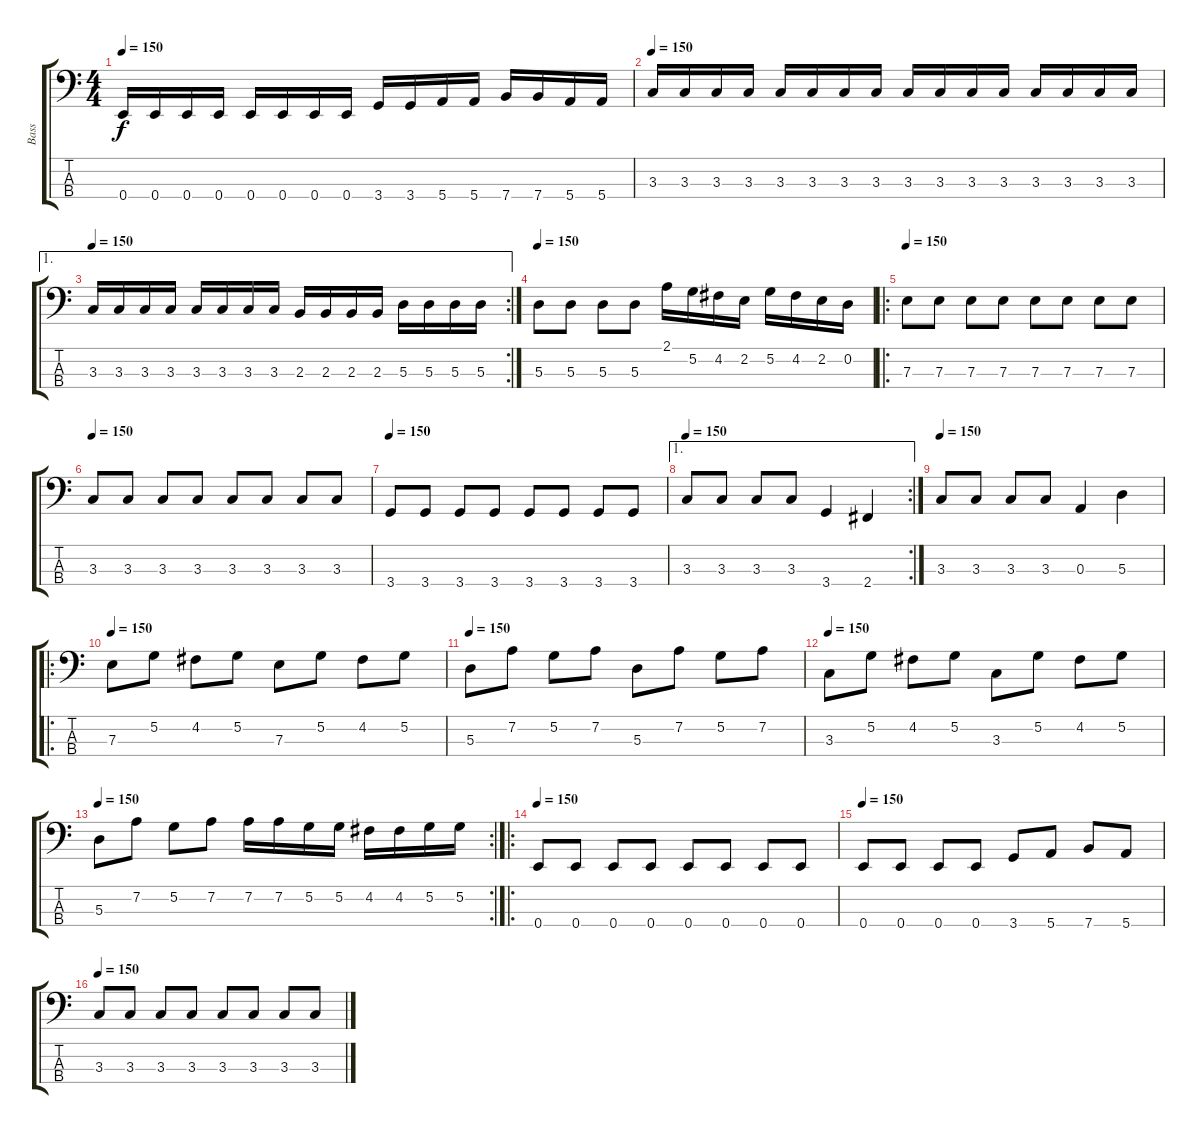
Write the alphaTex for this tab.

\track ("Bass" "Bass") {instrument electricbasspick}
\staff {score tabs}
\tuning (G2 D2 A1 E1) {hide}
\ts (4 4)
\tempo 150
\clef f4
\ks c
0.4.16{dy f} 0.4.16 0.4.16 0.4.16 0.4.16 0.4.16 0.4.16 0.4.16 3.4.16 3.4.16 5.4.16 5.4.16 7.4.16 7.4.16 5.4.16 5.4.16 |
\tempo 150
3.3.16 3.3.16 3.3.16 3.3.16 3.3.16 3.3.16 3.3.16 3.3.16 3.3.16 3.3.16 3.3.16 3.3.16 3.3.16 3.3.16 3.3.16 3.3.16 |
\ae 1
\rc 2
\tempo 150
3.3.16 3.3.16 3.3.16 3.3.16 3.3.16 3.3.16 3.3.16 3.3.16 2.3.16 2.3.16 2.3.16 2.3.16 5.3.16 5.3.16 5.3.16 5.3.16 |
\tempo 150
5.3.8 5.3.8 5.3.8 5.3.8 2.1.16 5.2.16 4.2.16 2.2.16 5.2.16 4.2.16 2.2.16 0.2.16 |
\ro
\tempo 150
7.3.8 7.3.8 7.3.8 7.3.8 7.3.8 7.3.8 7.3.8 7.3.8 |
\tempo 150
3.3.8 3.3.8 3.3.8 3.3.8 3.3.8 3.3.8 3.3.8 3.3.8 |
\tempo 150
3.4.8 3.4.8 3.4.8 3.4.8 3.4.8 3.4.8 3.4.8 3.4.8 |
\ae 1
\rc 2
\tempo 150
3.3.8 3.3.8 3.3.8 3.3.8 3.4.4 2.4.4 |
\tempo 150
3.3.8 3.3.8 3.3.8 3.3.8 0.3.4 5.3.4 |
\ro
\tempo 150
7.3.8 5.2.8 4.2.8 5.2.8 7.3.8 5.2.8 4.2.8 5.2.8 |
\tempo 150
5.3.8 7.2.8 5.2.8 7.2.8 5.3.8 7.2.8 5.2.8 7.2.8 |
\tempo 150
3.3.8 5.2.8 4.2.8 5.2.8 3.3.8 5.2.8 4.2.8 5.2.8 |
\rc 2
\tempo 150
5.3.8 7.2.8 5.2.8 7.2.8 7.2.16 7.2.16 5.2.16 5.2.16 4.2.16 4.2.16 5.2.16 5.2.16 |
\ro
\tempo 150
0.4.8 0.4.8 0.4.8 0.4.8 0.4.8 0.4.8 0.4.8 0.4.8 |
\tempo 150
0.4.8 0.4.8 0.4.8 0.4.8 3.4.8 5.4.8 7.4.8 5.4.8 |
\tempo 150
3.3.8 3.3.8 3.3.8 3.3.8 3.3.8 3.3.8 3.3.8 3.3.8
